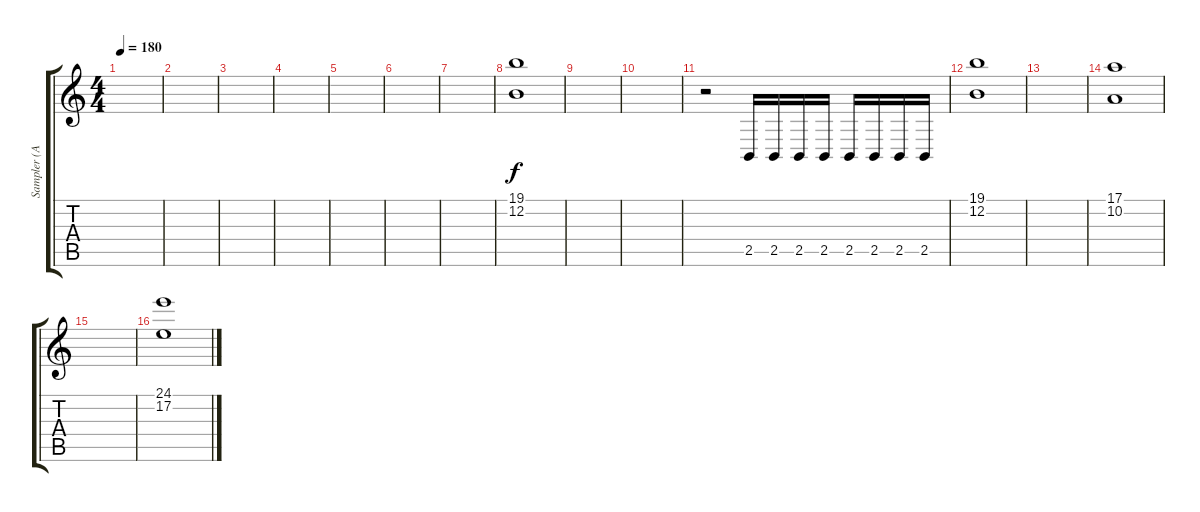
\track ("Sampler (Alesis A6 Andromedia)" "Sampler (A") {instrument tubularbells}
\staff {score tabs}
\tuning (E4 B3 G3 D3 A2 E2) {hide}
\ts (4 4)
\tempo 180
\clef g2
\ks c
|
|
|
|
|
|
|
(19.1 12.2).1 |
|
|
r.2{instrument taikodrum} 2.5.16 2.5.16 2.5.16 2.5.16 2.5.16 2.5.16 2.5.16 2.5.16 |
(19.1 12.2).1{instrument tubularbells} |
|
(17.1 10.2).1 |
|
(24.1 17.2).1
